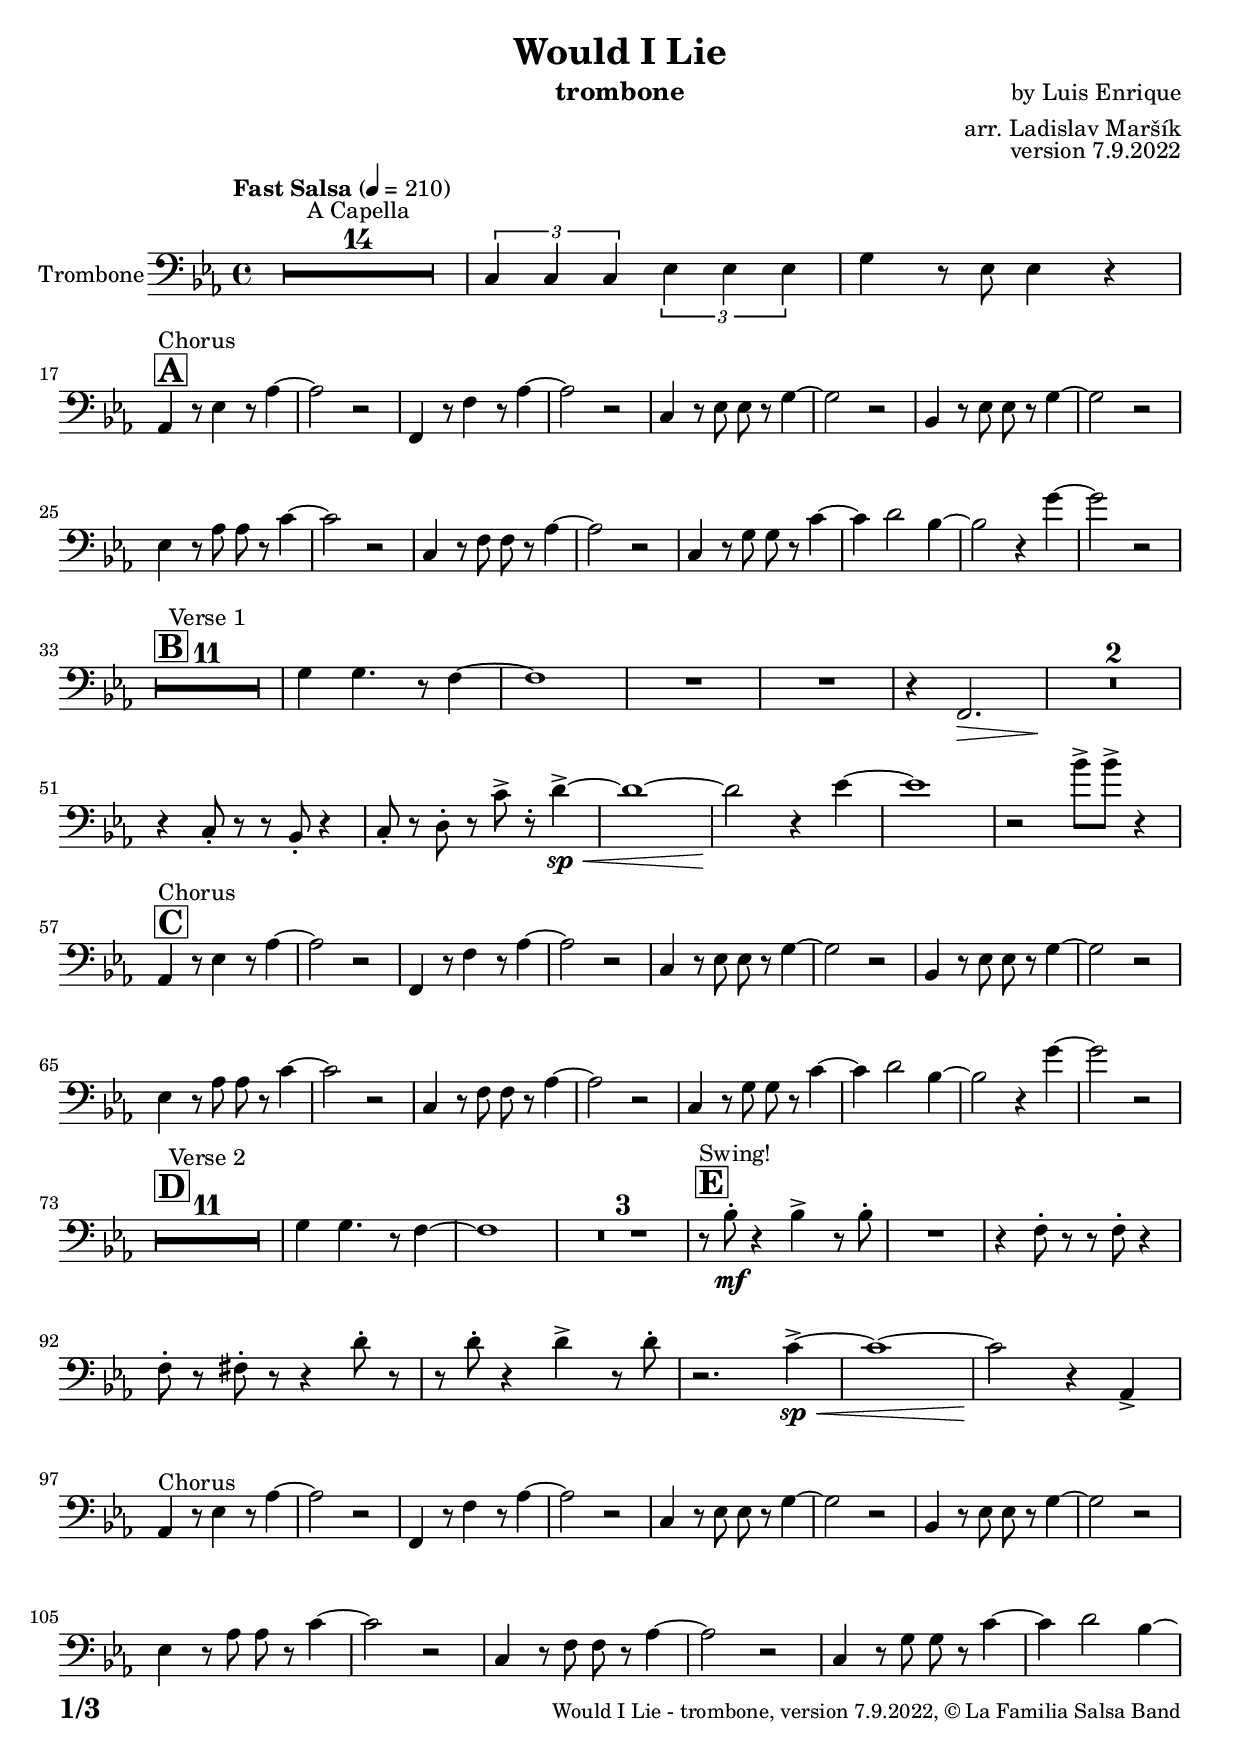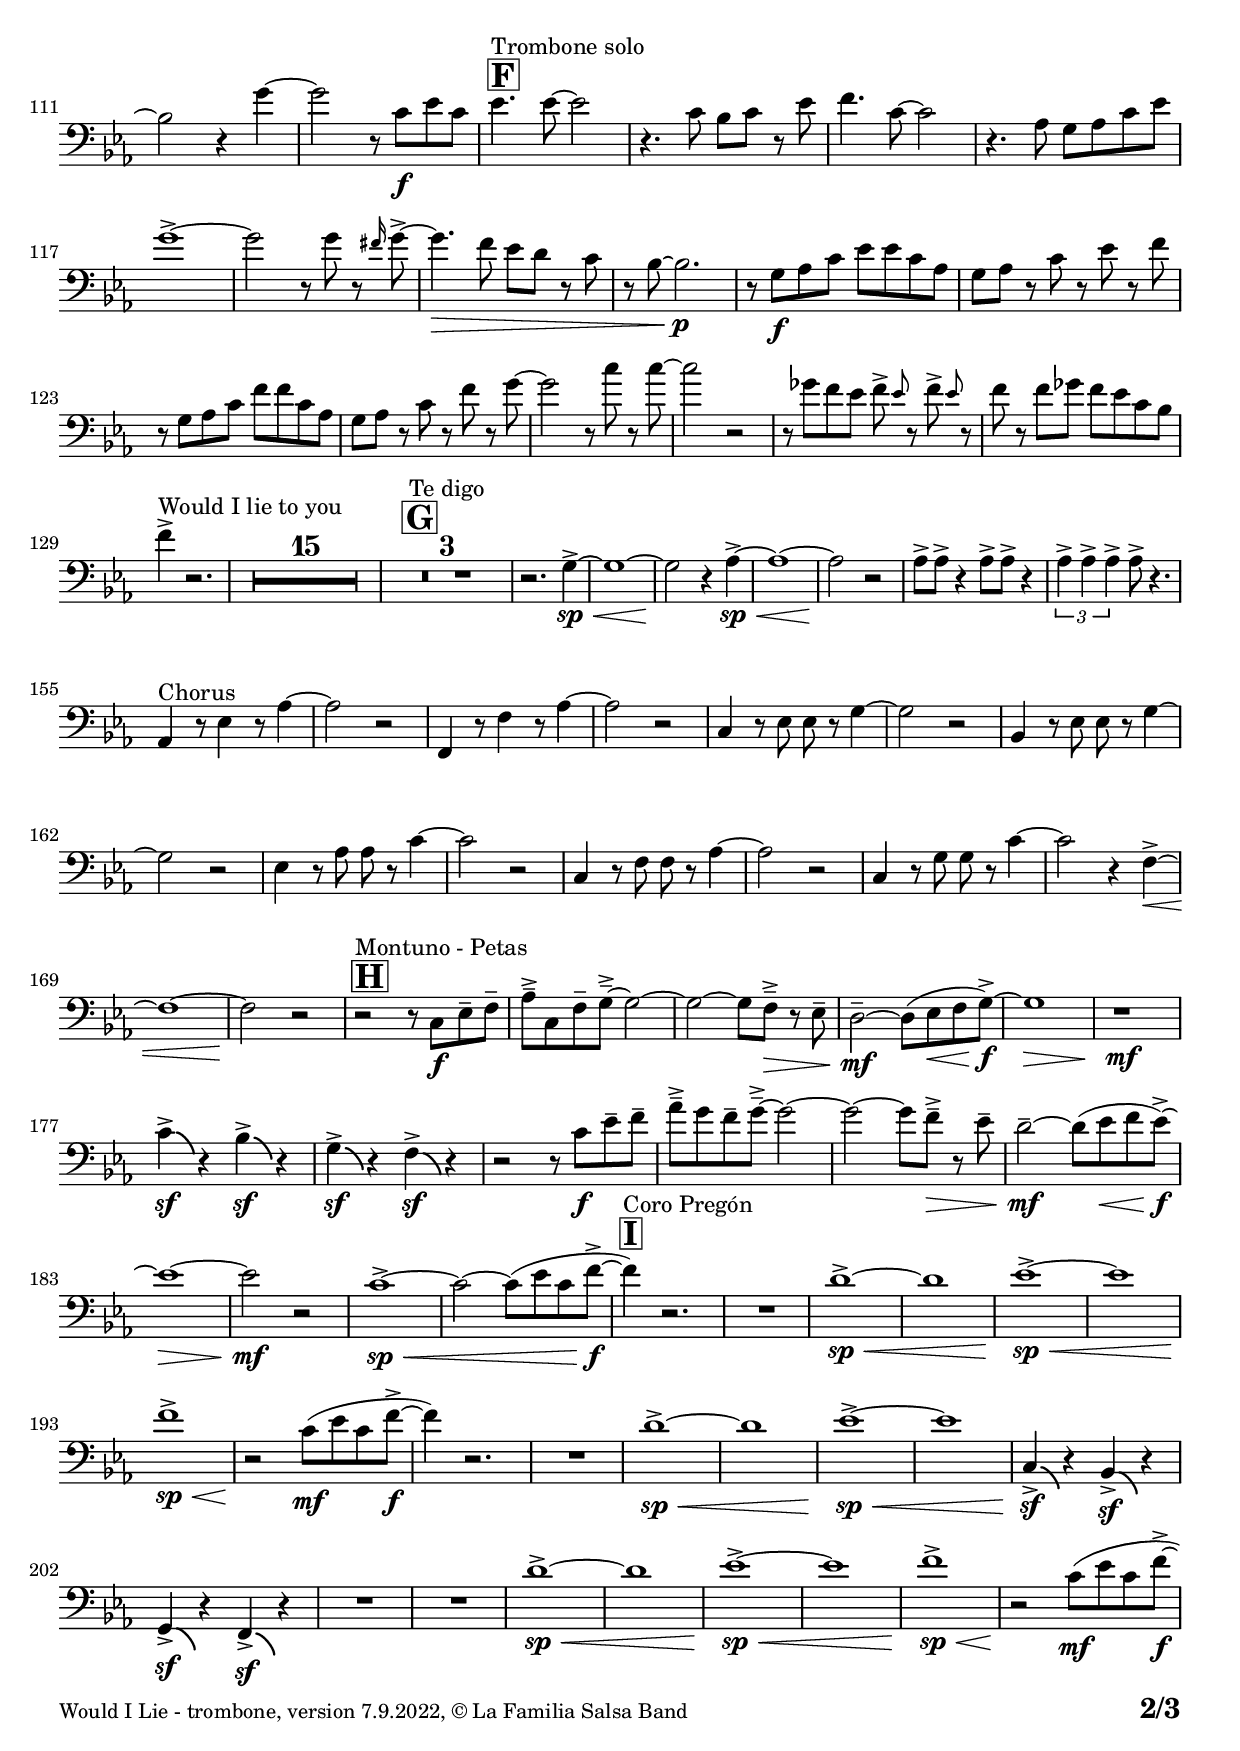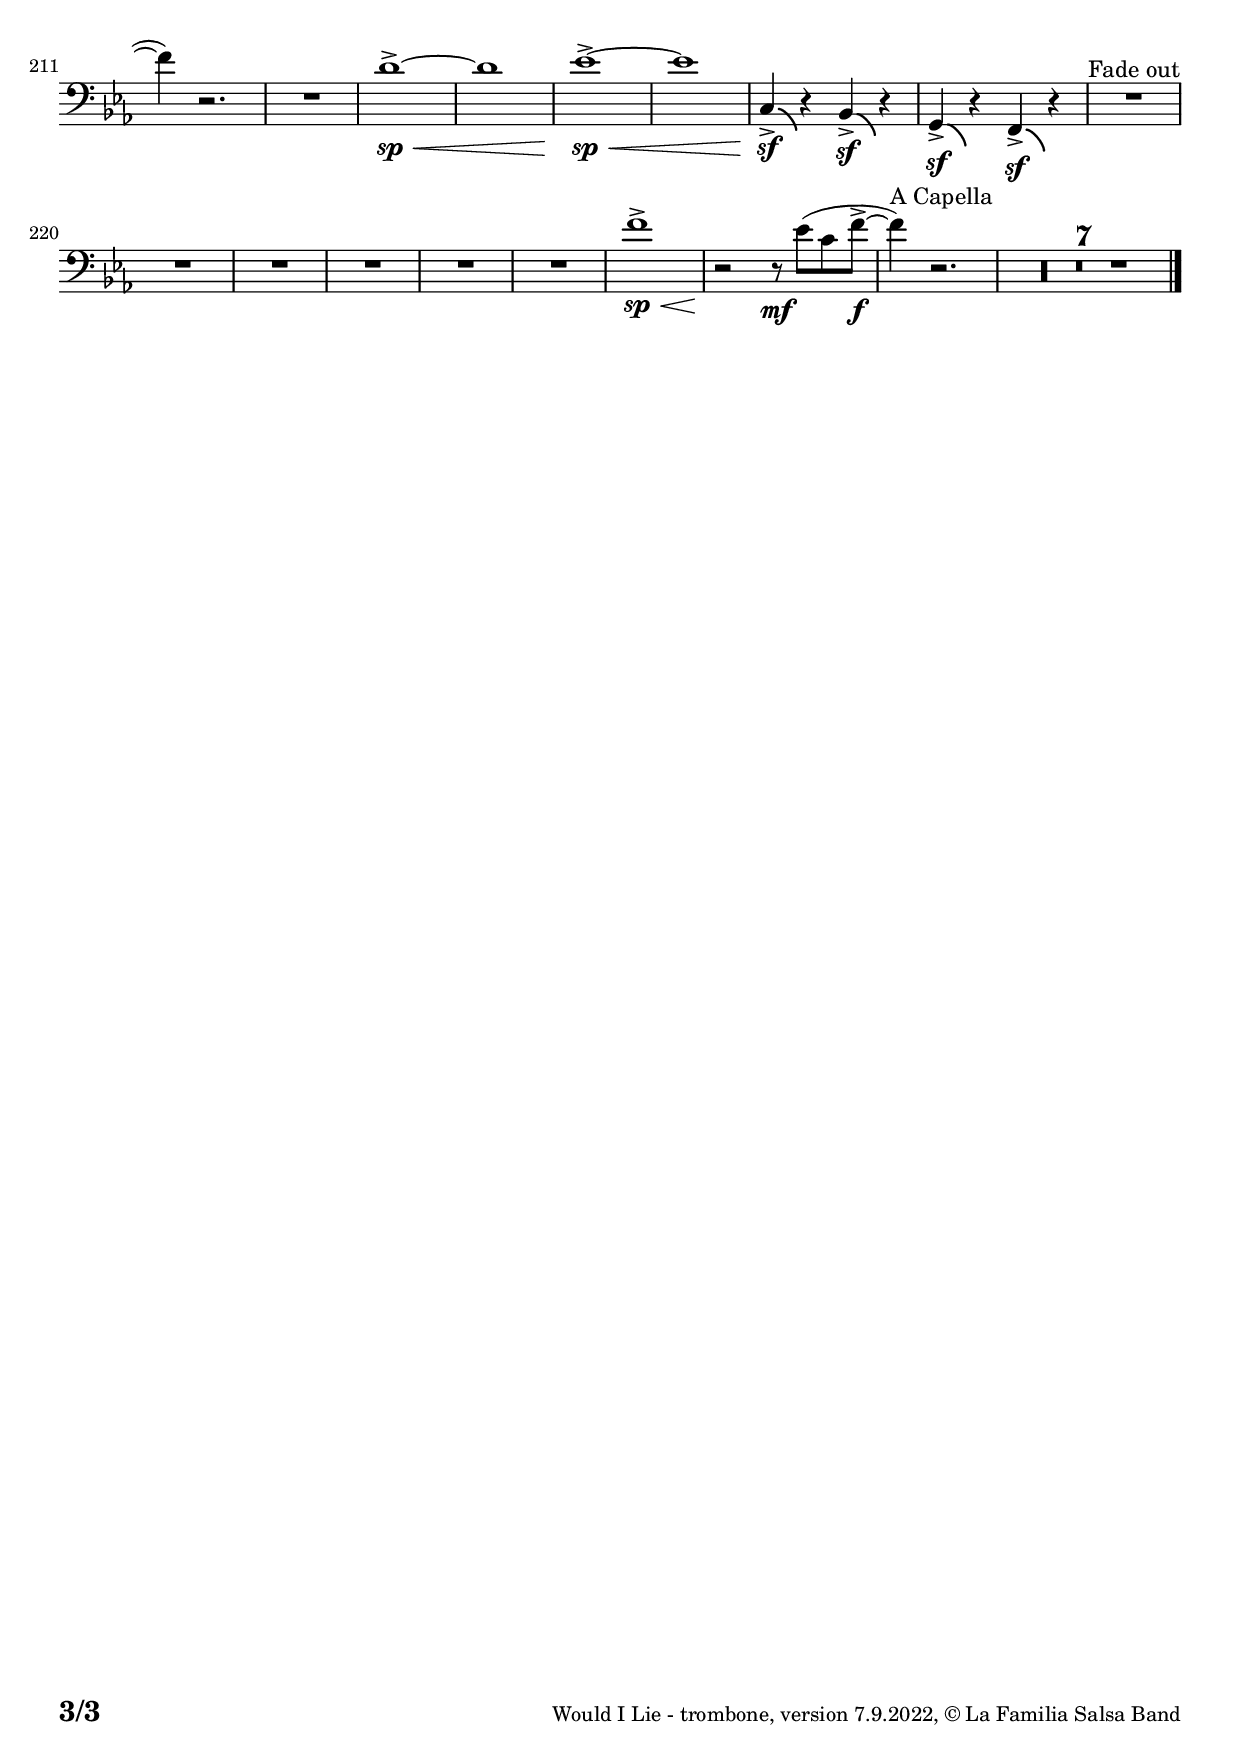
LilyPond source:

\version "2.22.2"

% Sheet revision 2022_09

\header {
  title = "Would I Lie"
  instrument = "trombone"
  composer = "by Luis Enrique"
  arranger = "arr. Ladislav Maršík"
  opus = "version 7.9.2022"
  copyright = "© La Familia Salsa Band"
}

inst =
#(define-music-function
  (string)
  (string?)
  #{ <>^\markup \abs-fontsize #16 \bold \box #string #})

makePercent = #(define-music-function (note) (ly:music?)
                 (make-music 'PercentEvent 'length (ly:music-length note)))

#(define (test-stencil grob text)
   (let* ((orig (ly:grob-original grob))
          (siblings (ly:spanner-broken-into orig)) ; have we been split?
          (refp (ly:grob-system grob))
          (left-bound (ly:spanner-bound grob LEFT))
          (right-bound (ly:spanner-bound grob RIGHT))
          (elts-L (ly:grob-array->list (ly:grob-object left-bound 'elements)))
          (elts-R (ly:grob-array->list (ly:grob-object right-bound 'elements)))
          (break-alignment-L
           (filter
            (lambda (elt) (grob::has-interface elt 'break-alignment-interface))
            elts-L))
          (break-alignment-R
           (filter
            (lambda (elt) (grob::has-interface elt 'break-alignment-interface))
            elts-R))
          (break-alignment-L-ext (ly:grob-extent (car break-alignment-L) refp X))
          (break-alignment-R-ext (ly:grob-extent (car break-alignment-R) refp X))
          (num
           (markup text))
          (num
           (if (or (null? siblings)
                   (eq? grob (car siblings)))
               num
               (make-parenthesize-markup num)))
          (num (grob-interpret-markup grob num))
          (num-stil-ext-X (ly:stencil-extent num X))
          (num-stil-ext-Y (ly:stencil-extent num Y))
          (num (ly:stencil-aligned-to num X CENTER))
          (num
           (ly:stencil-translate-axis
            num
            (+ (interval-length break-alignment-L-ext)
               (* 0.5
                  (- (car break-alignment-R-ext)
                     (cdr break-alignment-L-ext))))
            X))
          (bracket-L
           (markup
            #:path
            0.1 ; line-thickness
            `((moveto 0.5 ,(* 0.5 (interval-length num-stil-ext-Y)))
              (lineto ,(* 0.5
                          (- (car break-alignment-R-ext)
                             (cdr break-alignment-L-ext)
                             (interval-length num-stil-ext-X)))
                      ,(* 0.5 (interval-length num-stil-ext-Y)))
              (closepath)
              (rlineto 0.0
                       ,(if (or (null? siblings) (eq? grob (car siblings)))
                            -1.0 0.0)))))
          (bracket-R
           (markup
            #:path
            0.1
            `((moveto ,(* 0.5
                          (- (car break-alignment-R-ext)
                             (cdr break-alignment-L-ext)
                             (interval-length num-stil-ext-X)))
                      ,(* 0.5 (interval-length num-stil-ext-Y)))
              (lineto 0.5
                      ,(* 0.5 (interval-length num-stil-ext-Y)))
              (closepath)
              (rlineto 0.0
                       ,(if (or (null? siblings) (eq? grob (last siblings)))
                            -1.0 0.0)))))
          (bracket-L (grob-interpret-markup grob bracket-L))
          (bracket-R (grob-interpret-markup grob bracket-R))
          (num (ly:stencil-combine-at-edge num X LEFT bracket-L 0.4))
          (num (ly:stencil-combine-at-edge num X RIGHT bracket-R 0.4)))
     num))

#(define-public (Measure_attached_spanner_engraver context)
   (let ((span '())
         (finished '())
         (event-start '())
         (event-stop '()))
     (make-engraver
      (listeners ((measure-counter-event engraver event)
                  (if (= START (ly:event-property event 'span-direction))
                      (set! event-start event)
                      (set! event-stop event))))
      ((process-music trans)
       (if (ly:stream-event? event-stop)
           (if (null? span)
               (ly:warning "You're trying to end a measure-attached spanner but you haven't started one.")
               (begin (set! finished span)
                 (ly:engraver-announce-end-grob trans finished event-start)
                 (set! span '())
                 (set! event-stop '()))))
       (if (ly:stream-event? event-start)
           (begin (set! span (ly:engraver-make-grob trans 'MeasureCounter event-start))
             (set! event-start '()))))
      ((stop-translation-timestep trans)
       (if (and (ly:spanner? span)
                (null? (ly:spanner-bound span LEFT))
                (moment<=? (ly:context-property context 'measurePosition) ZERO-MOMENT))
           (ly:spanner-set-bound! span LEFT
                                  (ly:context-property context 'currentCommandColumn)))
       (if (and (ly:spanner? finished)
                (moment<=? (ly:context-property context 'measurePosition) ZERO-MOMENT))
           (begin
            (if (null? (ly:spanner-bound finished RIGHT))
                (ly:spanner-set-bound! finished RIGHT
                                       (ly:context-property context 'currentCommandColumn)))
            (set! finished '())
            (set! event-start '())
            (set! event-stop '()))))
      ((finalize trans)
       (if (ly:spanner? finished)
           (begin
            (if (null? (ly:spanner-bound finished RIGHT))
                (set! (ly:spanner-bound finished RIGHT)
                      (ly:context-property context 'currentCommandColumn)))
            (set! finished '())))
       (if (ly:spanner? span)
           (begin
            (ly:warning "I think there's a dangling measure-attached spanner :-(")
            (ly:grob-suicide! span)
            (set! span '())))))))

\layout {
  \context {
    \Staff
    \consists #Measure_attached_spanner_engraver
    \override MeasureCounter.font-encoding = #'latin1
    \override MeasureCounter.font-size = 0
    \override MeasureCounter.outside-staff-padding = 2
    \override MeasureCounter.outside-staff-horizontal-padding = #0
  }
}

repeatBracket = #(define-music-function
                  (parser location N note)
                  (number? ly:music?)
                  #{
                    \override Staff.MeasureCounter.stencil =
                    #(lambda (grob) (test-stencil grob #{ #(string-append(number->string N) "x") #} ))
                    \startMeasureCount
                    \repeat volta #N { $note }
                    \stopMeasureCount
                  #}
                  )

Trombone = \new Voice \relative c {
  \set Staff.instrumentName = \markup {
    \center-align { "Trombone" }
  }
  \set Staff.midiInstrument = "trombone"
  \set Staff.midiMaximumVolume = #1.0

  \clef bass
  \key c \minor
  \time 4/4
  \tempo "Fast Salsa" 4 = 210
  
  \set Score.skipBars = ##t R1*14 ^\markup { "A Capella" }
  
  \tuplet 3/2 { c4 c c } \tuplet 3/2 { es es es } | 
  g r8 es8 es4 r | \break
  
  \inst "A"
  as,4 ^\markup { "Chorus" } r8 es'4 r8 as4 ~ |
  as2 r |
  f,4 r8 f'4 r8 as4 ~ |
  as2 r |
  c,4 r8 es8 es r g4 ~ |
  g2 r |
  bes,4 r8 es8 es r g4 ~ |
  g2 r | \break
  
  es4 r8 as8 as r c4 ~ |
  c2 r |
  c,4 r8 f8 f r as4 ~ |
  as2 r |
  c,4 r8 g'8 g r c4 ~ |
  c4 d2 bes4 ~ |
  bes2 r4 g'4 ~ |
  g2 r2 | \break
  
  \inst "B"
  R1*11 ^\markup { "Verse 1" } 
  
  g,4 g4. r8 f4 ~ |
  f1 |
  R1 |
  R1 |
  
  r4 f,2. \> |
  R1*2 \! |
  r4 c'8 -. r r bes -. r4 |
  c8 -. r d8 -. r c' -> r -. d4 ~ -> \sp \< |
  d1 ~ |
  d2 \! r4 es4 ~ |
  es1 |  
  r2 bes'8 -> bes -> r4 | \break
  
  \inst "C"
  as,,4 ^\markup { "Chorus" } r8 es'4 r8 as4 ~ |
  as2 r |
  f,4 r8 f'4 r8 as4 ~ |
  as2 r |
  c,4 r8 es8 es r g4 ~ |
  g2 r |
  bes,4 r8 es8 es r g4 ~ |
  g2 r | \break
  
  es4 r8 as8 as r c4 ~ |
  c2 r |
  c,4 r8 f8 f r as4 ~ |
  as2 r |
  c,4 r8 g'8 g r c4 ~ |
  c4 d2 bes4 ~ |
  bes2 r4 g'4 ~ |
  g2 r2 | \break
  
  \inst "D"
  R1*11 ^\markup { "Verse 2" } 
  
  g,4 g4. r8 f4 ~ |
  f1 |
  \set Score.skipBars = ##t R1*3
  \inst "E"
  r8 ^\markup { "Swing!" } bes \mf -. r4 bes -> r8 bes -. |
  R1 |
  r4 f8 -. r r f -. r4 |
  f8 -. r fis8 -. r r4 d'8 -. r |
  r8 d -. r4 d -> r8 d -. |
  r2. c4 ~ -> \sp \< |
  c1 ~ |  
  c2 \! r4 as, -> | \break

  as4 ^\markup { "Chorus" } r8 es'4 r8 as4 ~ |
  as2 r |
  f,4 r8 f'4 r8 as4 ~ |
  as2 r |
  c,4 r8 es8 es r g4 ~ |
  g2 r |
  bes,4 r8 es8 es r g4 ~ |
  g2 r | \break
  
  es4 r8 as8 as r c4 ~ |
  c2 r |
  c,4 r8 f8 f r as4 ~ |
  as2 r |
  c,4 r8 g'8 g r c4 ~ |
  c4 d2 bes4 ~ |
  bes2 r4 g'4 ~ |
  \set Staff.midiMaximumVolume = #2.0
  g2 r8 c, \f es c |
  \inst "F"
  es4. ^\markup { "Trombone solo" } es8 ~ es2 |
  r4. c8 bes c r es | 
  f4. c8 ~ c2 |
  r4. as8 g as c es |
  g1 -> ~ |
  g2 r8 g r \grace { fis16 } g8 -> ~ |
  g4. \> f8 es d r c |
  r bes ~ bes2. \p | 
  
  \set Staff.midiMaximumVolume = #1.0
  r8 g \f as c es es c as |
  g as r c r es r f | \break
  r g, as c f f c as |
  g as r c r f r g ~ |
  g2 r8 c r c ~ |
  c2 r2 |
  \set Staff.midiMaximumVolume = #2.0
  r8 ges f es f -> \grace { es } r f -> \grace { es } r |
  f r f ges f es c bes |

  f'4 ^\markup { "Would I lie to you" } -> r2. |
  
  \set Staff.midiMaximumVolume = #1.0
  \set Score.skipBars = ##t R1*15
  
  \inst "G"
  \set Score.skipBars = ##t R1*3 ^\markup { "Te digo" }
  r2. g,4 ~ -> \sp \< |
  g1 ~ |
  g2 \! r4 as -> \sp \< ~ 
  as1 ~ |
  as2 \! r2 |
  
  as8 -> as -> r4 as8 -> as -> r4 |
  \tuplet 3/2 { as4 -> as -> as -> } as8 -> r4. | \break
  
  as,4 ^\markup { "Chorus" } r8 es'4 r8 as4 ~ |
  as2 r |
  f,4 r8 f'4 r8 as4 ~ |
  as2 r |
  c,4 r8 es8 es r g4 ~ |
  g2 r |
  bes,4 r8 es8 es r g4 ~ |
  g2 r |
  
  es4 r8 as8 as r c4 ~ |
  c2 r |
  c,4 r8 f8 f r as4 ~ |
  as2 r |
  c,4 r8 g'8 g r c4 ~ |
  c2 r4 f, -> ~ \< |
  f1 ~ |
  f2 \! r2 |
  
  \set Staff.midiMaximumVolume = #2.0
  \inst "H"
  r2 ^\markup { "Montuno - Petas" } r8 c \f es \tenuto f \tenuto |
  as \tenuto -> c, f \tenuto g -> \tenuto ~ g2 ~ |
  g2 ~ g8 f \tenuto -> \> r es \tenuto |
  d2 \tenuto \mf ~ d8 ( es \< f g -> \f ) ~ |
  g1 \> |
  r1 \mf | 
  c4 \sf -> \bendAfter #-4 r bes4 \sf -> \bendAfter #-4 r | 
  g4 \sf -> \bendAfter #-4 r f4 \sf -> \bendAfter #-4 r | 
  
  r2 r8 c' \f es \tenuto f \tenuto |
  as \tenuto -> g f \tenuto g -> \tenuto ~ g2 ~ |
  g2 ~ g8 f \tenuto -> \> r es \tenuto |
  d2 \tenuto \mf ~ d8 ( es \< f es -> \f ) ~ |
  es1 \> ~ |
  es2 \mf r2 | 
  c1 -> \sp \< ~ |
  c2 ~ c8 ( es c f -> \f ~ |
  \inst "I"
  f4 ^\markup { "Coro Pregón" } ) r2. |
  R1 |
  d1 ~ -> \sp \< |
  d1 |
  es1 ~ -> \! \sp \< |
  es1 |
  f1 -> \! \sp \< |
  r2 \! c8 \mf ( es c f -> \f ~ |
  f4 ) r2. |
  R1 |
  d1 ~ -> \sp \< |
  d1 |
  es1 ~ -> \! \sp \< |
  es1 |
  c,4 \sf -> \bendAfter #-4 r bes4 \sf -> \bendAfter #-4 r | 
  g4 \sf -> \bendAfter #-4 r f4 \sf -> \bendAfter #-4 r | 
  
  R1 |
  R1 |
  d''1 ~ -> \sp \< |
  d1 |
  es1 ~ -> \! \sp \< |
  es1 |
  f1 -> \! \sp \< |
  r2 \! c8 \mf ( es c f -> \f ~ |
  f4 ) r2. |
  R1 |
  d1 ~ -> \sp \< |
  d1 |
  es1 ~ -> \! \sp \< |
  es1 |
  c,4 \sf -> \bendAfter #-4 r bes4 \sf -> \bendAfter #-4 r | 
  g4 \sf -> \bendAfter #-4 r f4 \sf -> \bendAfter #-4 r | 
  
  \set Staff.midiMaximumVolume = #1.0  
  
  R1 ^\markup { "Fade out" } |
  R1 |
  R1 |
  R1 |
  R1 |
  R1 |
  f''1 -> \! \sp \< |
  r2 \! r8 \mf es ( c f -> \f ~ |
  f4 ) ^\markup { "A Capella" } r2. |
  \set Score.skipBars = ##t R1*7
  
  \label #'lastPage
  \bar "|."  
}

\score {
  \compressMMRests \new Staff \with {
    \consists "Volta_engraver"
  }
  {
    \Trombone
  }
  \layout {
    \context {
      \Score
      \remove "Volta_engraver"
    }
  }
}

\paper {
  system-system-spacing =
  #'((basic-distance . 14)
     (minimum-distance . 10)
     (padding . 1)
     (stretchability . 60))
  between-system-padding = #2
  bottom-margin = 5\mm

  print-page-number = ##t
  print-first-page-number = ##t
  oddHeaderMarkup = \markup \fill-line { " " }
  evenHeaderMarkup = \markup \fill-line { " " }
  oddFooterMarkup = \markup {
    \fill-line {
      \bold \fontsize #2
      \on-the-fly #print-page-number-check-first
      \concat { \fromproperty #'page:page-number-string "/" \page-ref #'lastPage "0" "?" }

      \fontsize #-1
      \concat { \fromproperty #'header:title " - " \fromproperty #'header:instrument ", " \fromproperty #'header:opus ", " \fromproperty #'header:copyright }
    }
  }
  evenFooterMarkup = \markup {
    \fill-line {
      \fontsize #-1
      \concat { \fromproperty #'header:title " - " \fromproperty #'header:instrument ", " \fromproperty #'header:opus ", " \fromproperty #'header:copyright }

      \bold \fontsize #2
      \on-the-fly #print-page-number-check-first
      \concat { \fromproperty #'page:page-number-string "/" \page-ref #'lastPage "0" "?" }
    }
  }
}